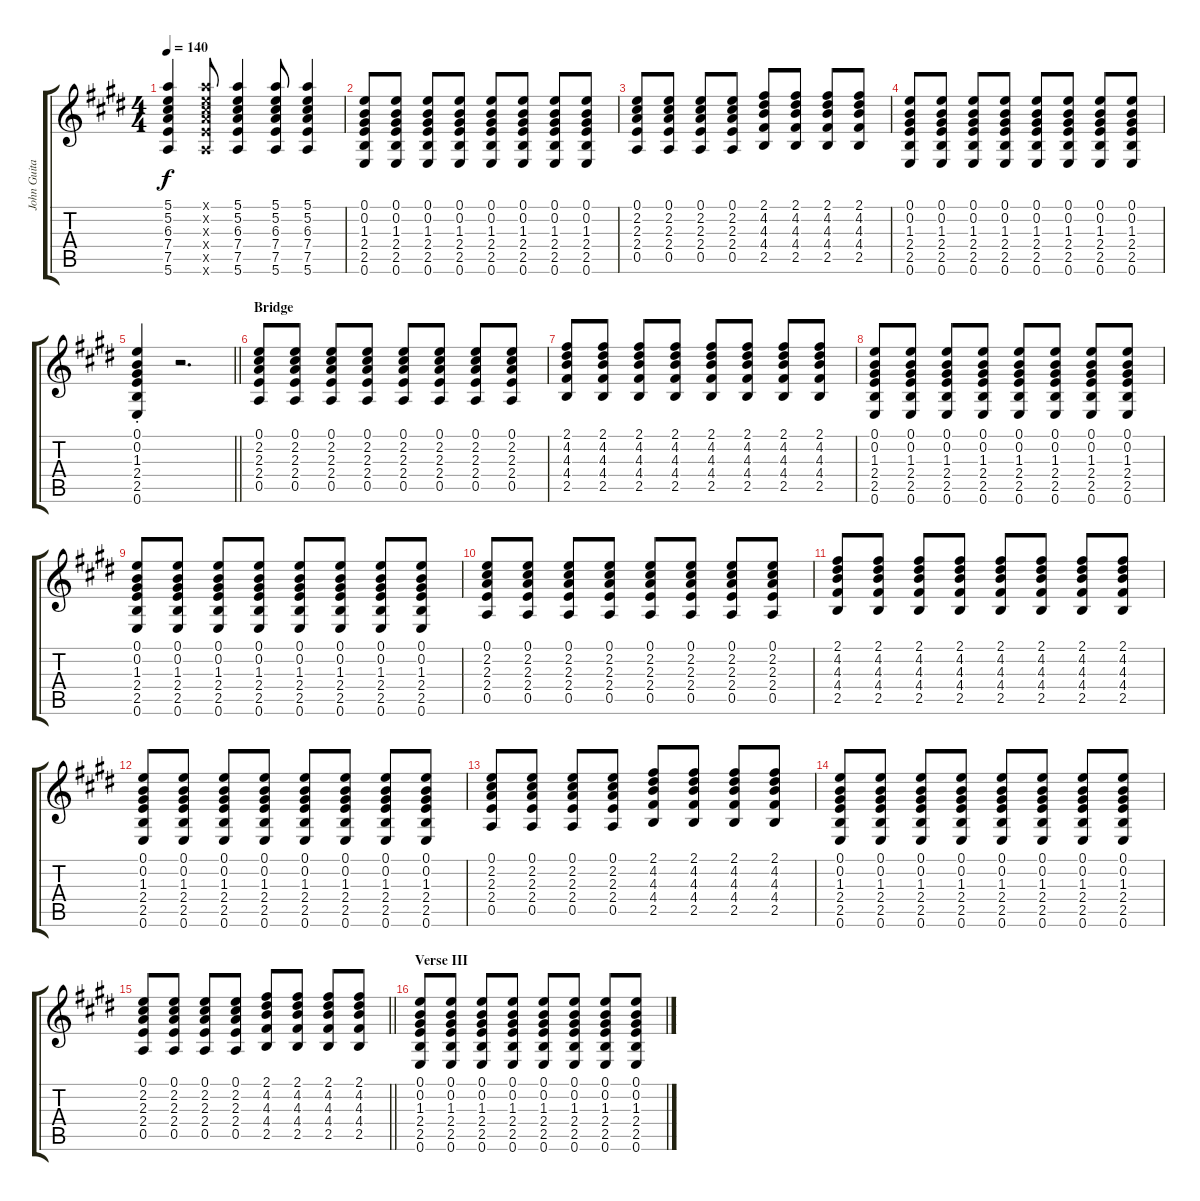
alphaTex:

\track ("John Guitar" "John Guita") {instrument electricguitarclean}
\staff {score tabs}
\tuning (E4 B3 G3 D3 A2 E2) {hide}
\ts (4 4)
\tempo 140
\clef g2
\ks e
(5.1 5.2 6.3 7.4 7.5 5.6).4{dy f} (5.1{x} 5.2{x} 6.3{x} 7.4{x} 7.5{x} 5.6{x}).8 (5.1 5.2 6.3 7.4 7.5 5.6).4 (5.1 5.2 6.3 7.4 7.5 5.6).8 (5.1 5.2 6.3 7.4 7.5 5.6).4 |
(0.1 0.2 1.3 2.4 2.5 0.6).8 (0.1 0.2 1.3 2.4 2.5 0.6).8 (0.1 0.2 1.3 2.4 2.5 0.6).8 (0.1 0.2 1.3 2.4 2.5 0.6).8 (0.1 0.2 1.3 2.4 2.5 0.6).8 (0.1 0.2 1.3 2.4 2.5 0.6).8 (0.1 0.2 1.3 2.4 2.5 0.6).8 (0.1 0.2 1.3 2.4 2.5 0.6).8 |
(0.1 2.2 2.3 2.4 0.5).8 (0.1 2.2 2.3 2.4 0.5).8 (0.1 2.2 2.3 2.4 0.5).8 (0.1 2.2 2.3 2.4 0.5).8 (2.1 4.2 4.3 4.4 2.5).8 (2.1 4.2 4.3 4.4 2.5).8 (2.1 4.2 4.3 4.4 2.5).8 (2.1 4.2 4.3 4.4 2.5).8 |
(0.1 0.2 1.3 2.4 2.5 0.6).8 (0.1 0.2 1.3 2.4 2.5 0.6).8 (0.1 0.2 1.3 2.4 2.5 0.6).8 (0.1 0.2 1.3 2.4 2.5 0.6).8 (0.1 0.2 1.3 2.4 2.5 0.6).8 (0.1 0.2 1.3 2.4 2.5 0.6).8 (0.1 0.2 1.3 2.4 2.5 0.6).8 (0.1 0.2 1.3 2.4 2.5 0.6).8 |
\barLineRight lightlight
(0.1 0.2 1.3{st} 2.4 2.5 0.6).4 r.2{d} |
\section ("" "Bridge")
(0.1 2.2 2.3 2.4 0.5).8 (0.1 2.2 2.3 2.4 0.5).8 (0.1 2.2 2.3 2.4 0.5).8 (0.1 2.2 2.3 2.4 0.5).8 (0.1 2.2 2.3 2.4 0.5).8 (0.1 2.2 2.3 2.4 0.5).8 (0.1 2.2 2.3 2.4 0.5).8 (0.1 2.2 2.3 2.4 0.5).8 |
(2.1 4.2 4.3 4.4 2.5).8 (2.1 4.2 4.3 4.4 2.5).8 (2.1 4.2 4.3 4.4 2.5).8 (2.1 4.2 4.3 4.4 2.5).8 (2.1 4.2 4.3 4.4 2.5).8 (2.1 4.2 4.3 4.4 2.5).8 (2.1 4.2 4.3 4.4 2.5).8 (2.1 4.2 4.3 4.4 2.5).8 |
(0.1 0.2 1.3 2.4 2.5 0.6).8 (0.1 0.2 1.3 2.4 2.5 0.6).8 (0.1 0.2 1.3 2.4 2.5 0.6).8 (0.1 0.2 1.3 2.4 2.5 0.6).8 (0.1 0.2 1.3 2.4 2.5 0.6).8 (0.1 0.2 1.3 2.4 2.5 0.6).8 (0.1 0.2 1.3 2.4 2.5 0.6).8 (0.1 0.2 1.3 2.4 2.5 0.6).8 |
(0.1 0.2 1.3 2.4 2.5 0.6).8 (0.1 0.2 1.3 2.4 2.5 0.6).8 (0.1 0.2 1.3 2.4 2.5 0.6).8 (0.1 0.2 1.3 2.4 2.5 0.6).8 (0.1 0.2 1.3 2.4 2.5 0.6).8 (0.1 0.2 1.3 2.4 2.5 0.6).8 (0.1 0.2 1.3 2.4 2.5 0.6).8 (0.1 0.2 1.3 2.4 2.5 0.6).8 |
(0.1 2.2 2.3 2.4 0.5).8 (0.1 2.2 2.3 2.4 0.5).8 (0.1 2.2 2.3 2.4 0.5).8 (0.1 2.2 2.3 2.4 0.5).8 (0.1 2.2 2.3 2.4 0.5).8 (0.1 2.2 2.3 2.4 0.5).8 (0.1 2.2 2.3 2.4 0.5).8 (0.1 2.2 2.3 2.4 0.5).8 |
(2.1 4.2 4.3 4.4 2.5).8 (2.1 4.2 4.3 4.4 2.5).8 (2.1 4.2 4.3 4.4 2.5).8 (2.1 4.2 4.3 4.4 2.5).8 (2.1 4.2 4.3 4.4 2.5).8 (2.1 4.2 4.3 4.4 2.5).8 (2.1 4.2 4.3 4.4 2.5).8 (2.1 4.2 4.3 4.4 2.5).8 |
(0.1 0.2 1.3 2.4 2.5 0.6).8 (0.1 0.2 1.3 2.4 2.5 0.6).8 (0.1 0.2 1.3 2.4 2.5 0.6).8 (0.1 0.2 1.3 2.4 2.5 0.6).8 (0.1 0.2 1.3 2.4 2.5 0.6).8 (0.1 0.2 1.3 2.4 2.5 0.6).8 (0.1 0.2 1.3 2.4 2.5 0.6).8 (0.1 0.2 1.3 2.4 2.5 0.6).8 |
(0.1 2.2 2.3 2.4 0.5).8 (0.1 2.2 2.3 2.4 0.5).8 (0.1 2.2 2.3 2.4 0.5).8 (0.1 2.2 2.3 2.4 0.5).8 (2.1 4.2 4.3 4.4 2.5).8 (2.1 4.2 4.3 4.4 2.5).8 (2.1 4.2 4.3 4.4 2.5).8 (2.1 4.2 4.3 4.4 2.5).8 |
(0.1 0.2 1.3 2.4 2.5 0.6).8 (0.1 0.2 1.3 2.4 2.5 0.6).8 (0.1 0.2 1.3 2.4 2.5 0.6).8 (0.1 0.2 1.3 2.4 2.5 0.6).8 (0.1 0.2 1.3 2.4 2.5 0.6).8 (0.1 0.2 1.3 2.4 2.5 0.6).8 (0.1 0.2 1.3 2.4 2.5 0.6).8 (0.1 0.2 1.3 2.4 2.5 0.6).8 |
\barLineRight lightlight
(0.1 2.2 2.3 2.4 0.5).8 (0.1 2.2 2.3 2.4 0.5).8 (0.1 2.2 2.3 2.4 0.5).8 (0.1 2.2 2.3 2.4 0.5).8 (2.1 4.2 4.3 4.4 2.5).8 (2.1 4.2 4.3 4.4 2.5).8 (2.1 4.2 4.3 4.4 2.5).8 (2.1 4.2 4.3 4.4 2.5).8 |
\section ("" "Verse III")
(0.1 0.2 1.3 2.4 2.5 0.6).8 (0.1 0.2 1.3 2.4 2.5 0.6).8 (0.1 0.2 1.3 2.4 2.5 0.6).8 (0.1 0.2 1.3 2.4 2.5 0.6).8 (0.1 0.2 1.3 2.4 2.5 0.6).8 (0.1 0.2 1.3 2.4 2.5 0.6).8 (0.1 0.2 1.3 2.4 2.5 0.6).8 (0.1 0.2 1.3 2.4 2.5 0.6).8
